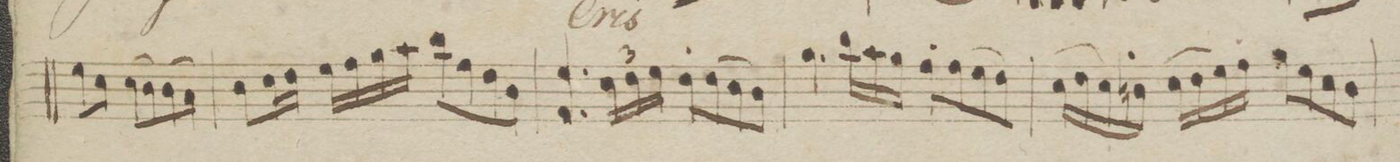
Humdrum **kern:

**kern	**dynam
*I"Violio 1mo	*
*clefG2	*
*k[e-b-]	*
*met(c)	*
*M4/4	*
8ee-\L	.
8cc\J	.
(8cc\L	.
8b-\)	.
(8b-\	.
8a\J)	.
=5	=5
8b-\L	.
16cc\L	.
16dd\JJ	.
16ee-\LL	.
16ff\	.
16gg\	.
16aa\JJ	.
8bb-\L	.
8ff\	.
8dd\	.
8b-\J	.
=6	=6
4.e-/ 4.ee-/	.
24cc\LL	.
24dd\	.
24ee-\JJ	.
8dd'\L	.
(8dd\	.
8cc\	.
8b-\J)	.
=7	=7
4.gg\	.
*Xtuplet	*
24bb-\LL	.
24aa\	.
24gg\JJ	.
8ff'\L	.
(8ff\	.
8ee-\	.
8dd\J)	.
=8	=8
(16cc\LL	.
16dd\	.
16cc\)	.
16bn'\JJ	.
(16cc\LL	.
16dd\	.
16ee-\)	.
16ff'\JJ	.
8gg\L	.
8ee-\	.
8cc\	.
8b\J	.
=9	=9
*-	*-
